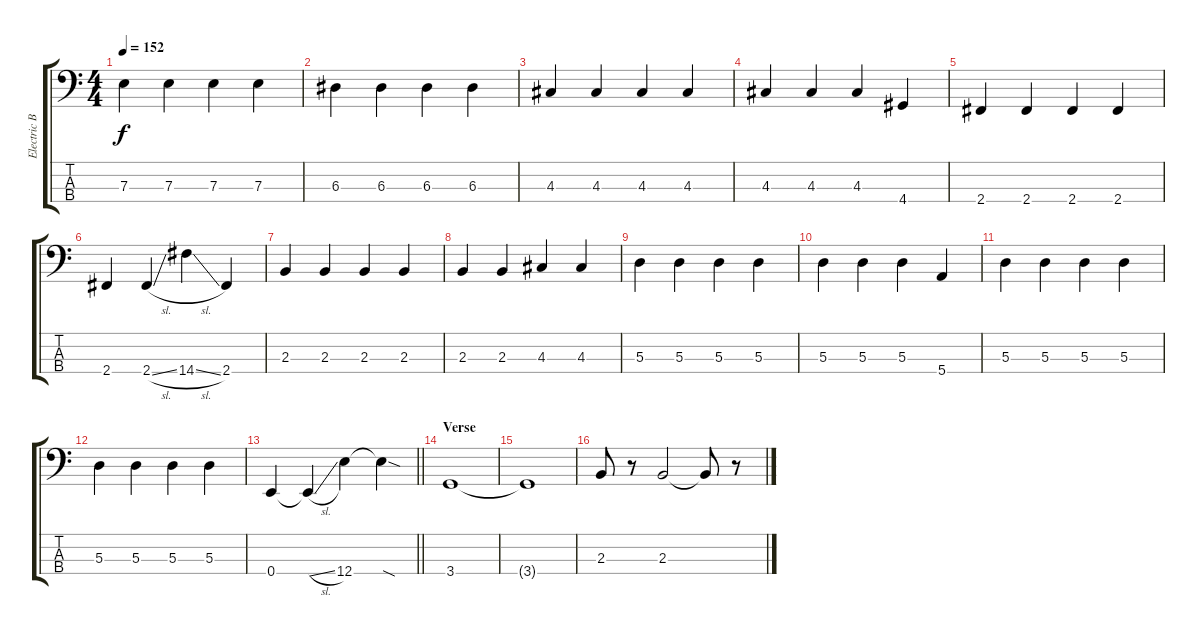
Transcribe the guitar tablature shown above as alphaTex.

\track ("Electric Bass" "Electric B") {instrument electricbassfinger}
\staff {score tabs}
\tuning (G2 D2 A1 E1) {hide}
\ts (4 4)
\tempo 152
\clef f4
\ks c
7.3.4{dy f} 7.3.4 7.3.4 7.3.4 |
6.3.4 6.3.4 6.3.4 6.3.4 |
4.3.4 4.3.4 4.3.4 4.3.4 |
4.3.4 4.3.4 4.3.4 4.4.4 |
2.4.4 2.4.4 2.4.4 2.4.4 |
2.4.4 2.4{sl}.4 14.4{sl}.4 2.4.4 |
2.3.4 2.3.4 2.3.4 2.3.4 |
2.3.4 2.3.4 4.3.4 4.3.4 |
5.3.4 5.3.4 5.3.4 5.3.4 |
5.3.4 5.3.4 5.3.4 5.4.4 |
5.3.4 5.3.4 5.3.4 5.3.4 |
5.3.4 5.3.4 5.3.4 5.3.4 |
\barLineRight lightlight
0.4.4 0.4{sl t}.4 12.4.4 12.4{sod t}.4 |
\section ("" "Verse")
3.4.1 |
3.4{t}.1 |
2.3.8 r.8 2.3.2 2.3{t}.8 r.8
